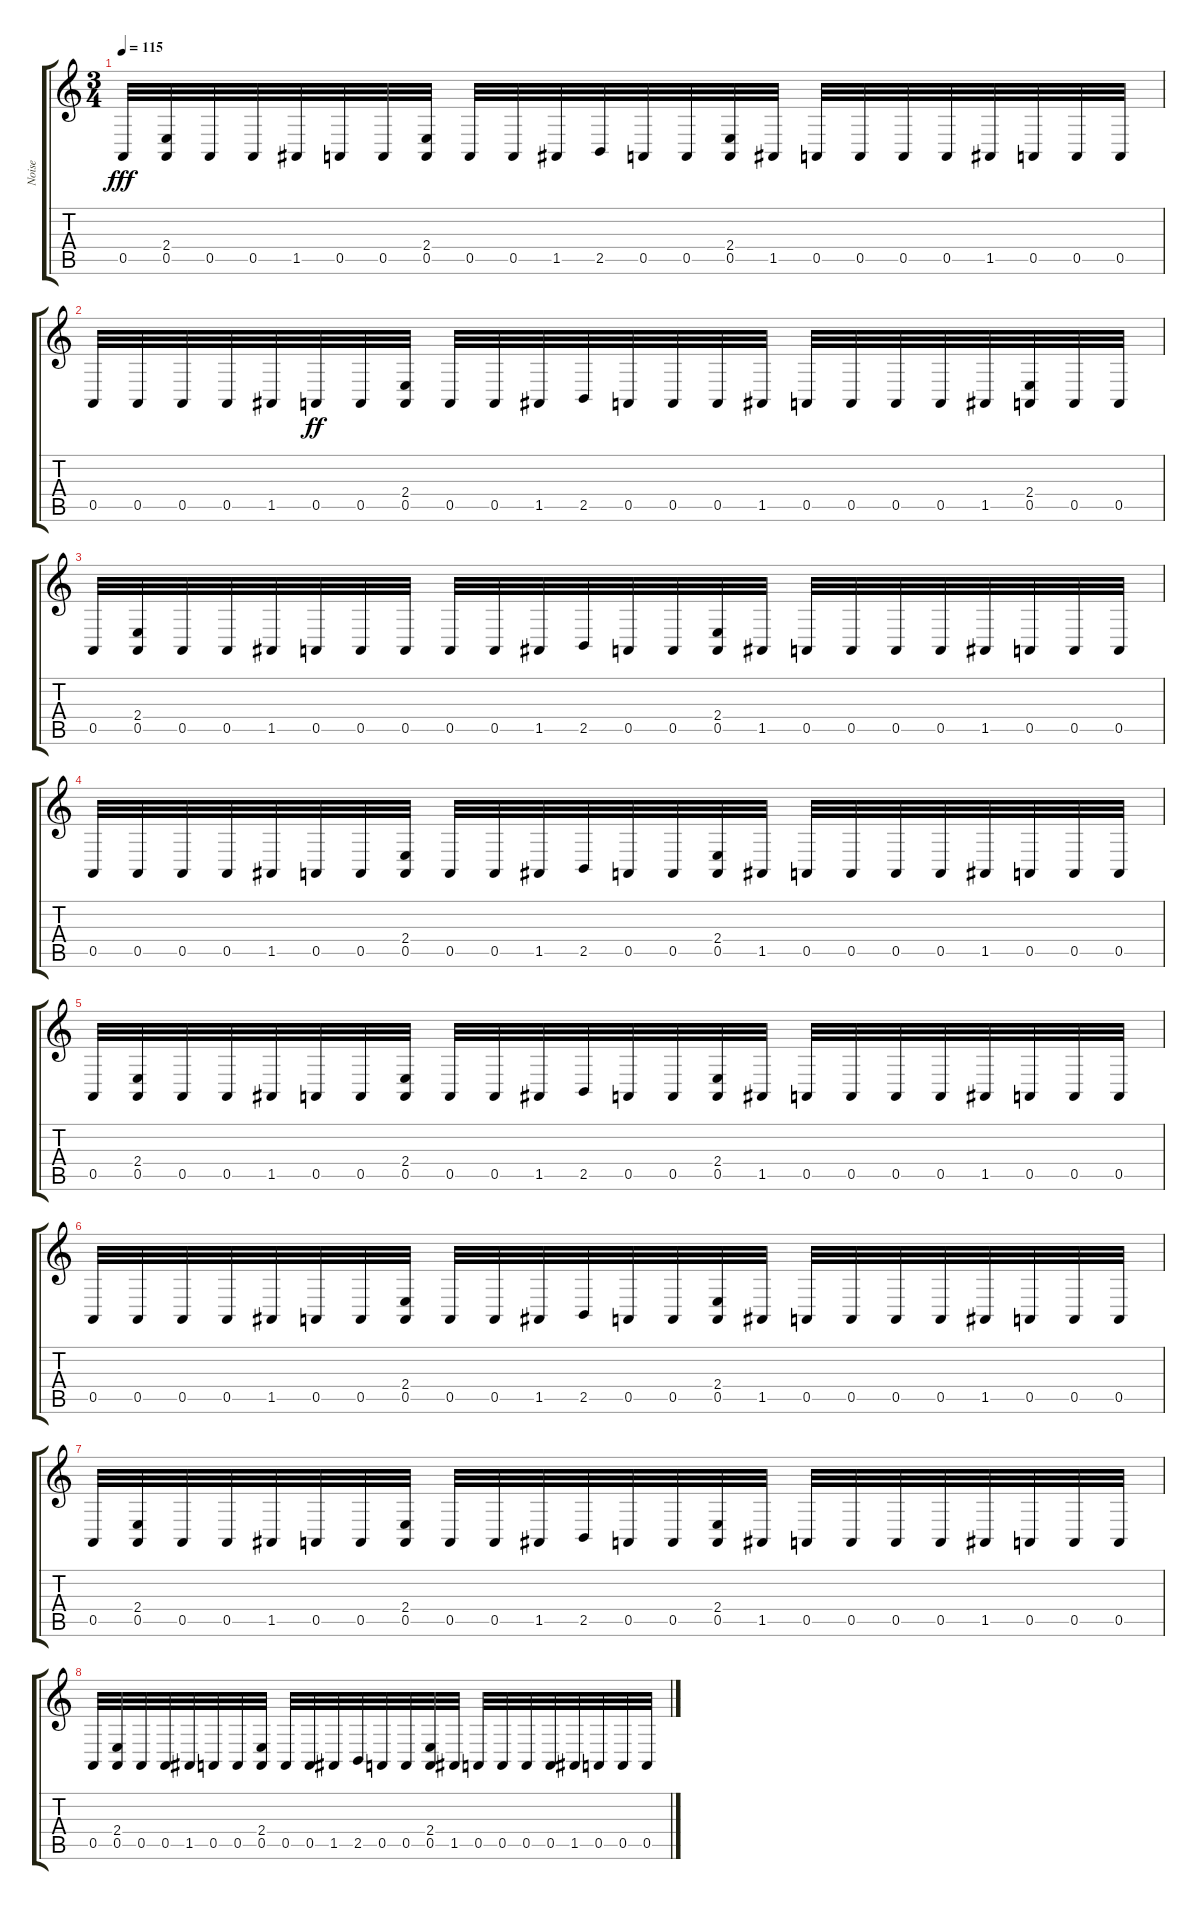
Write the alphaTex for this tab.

\track ("Noise" "Noise") {instrument applause}
\staff {score tabs}
\tuning (E4 B3 G3 D3 A2 E2) {hide}
\ts (3 4)
\tempo 115
\clef g2
\ks c
0.5.32{dy fff instrument applause} (2.4 0.5).32 0.5.32 0.5.32 1.5.32 0.5.32 0.5.32 (2.4 0.5).32 0.5.32 0.5.32 1.5.32 2.5.32 0.5.32 0.5.32 (2.4 0.5).32 1.5.32 0.5.32 0.5.32 0.5.32 0.5.32 1.5.32 0.5.32 0.5.32 0.5.32 |
0.5.32 0.5.32 0.5.32 0.5.32 1.5.32 0.5.32{dy ff} 0.5.32 (2.4 0.5).32 0.5.32 0.5.32 1.5.32 2.5.32 0.5.32 0.5.32 0.5.32 1.5.32 0.5.32 0.5.32 0.5.32 0.5.32 1.5.32 (2.4 0.5).32 0.5.32 0.5.32 |
0.5.32 (2.4 0.5).32 0.5.32 0.5.32 1.5.32 0.5.32 0.5.32 0.5.32 0.5.32 0.5.32 1.5.32 2.5.32 0.5.32 0.5.32 (2.4 0.5).32 1.5.32 0.5.32 0.5.32 0.5.32 0.5.32 1.5.32 0.5.32 0.5.32 0.5.32 |
0.5.32 0.5.32 0.5.32 0.5.32 1.5.32 0.5.32 0.5.32 (2.4 0.5).32 0.5.32 0.5.32 1.5.32 2.5.32 0.5.32 0.5.32 (2.4 0.5).32 1.5.32 0.5.32 0.5.32 0.5.32 0.5.32 1.5.32 0.5.32 0.5.32 0.5.32 |
0.5.32 (2.4 0.5).32 0.5.32 0.5.32 1.5.32 0.5.32 0.5.32 (2.4 0.5).32 0.5.32 0.5.32 1.5.32 2.5.32 0.5.32 0.5.32 (2.4 0.5).32 1.5.32 0.5.32 0.5.32 0.5.32 0.5.32 1.5.32 0.5.32 0.5.32 0.5.32 |
0.5.32 0.5.32 0.5.32 0.5.32 1.5.32 0.5.32 0.5.32 (2.4 0.5).32 0.5.32 0.5.32 1.5.32 2.5.32 0.5.32 0.5.32 (2.4 0.5).32 1.5.32 0.5.32 0.5.32 0.5.32 0.5.32 1.5.32 0.5.32 0.5.32 0.5.32 |
0.5.32 (2.4 0.5).32 0.5.32 0.5.32 1.5.32 0.5.32 0.5.32 (2.4 0.5).32 0.5.32 0.5.32 1.5.32 2.5.32 0.5.32 0.5.32 (2.4 0.5).32 1.5.32 0.5.32 0.5.32 0.5.32 0.5.32 1.5.32 0.5.32 0.5.32 0.5.32 |
0.5.32 (2.4 0.5).32 0.5.32 0.5.32 1.5.32 0.5.32 0.5.32 (2.4 0.5).32 0.5.32 0.5.32 1.5.32 2.5.32 0.5.32 0.5.32 (2.4 0.5).32 1.5.32 0.5.32 0.5.32 0.5.32 0.5.32 1.5.32 0.5.32 0.5.32 0.5.32
